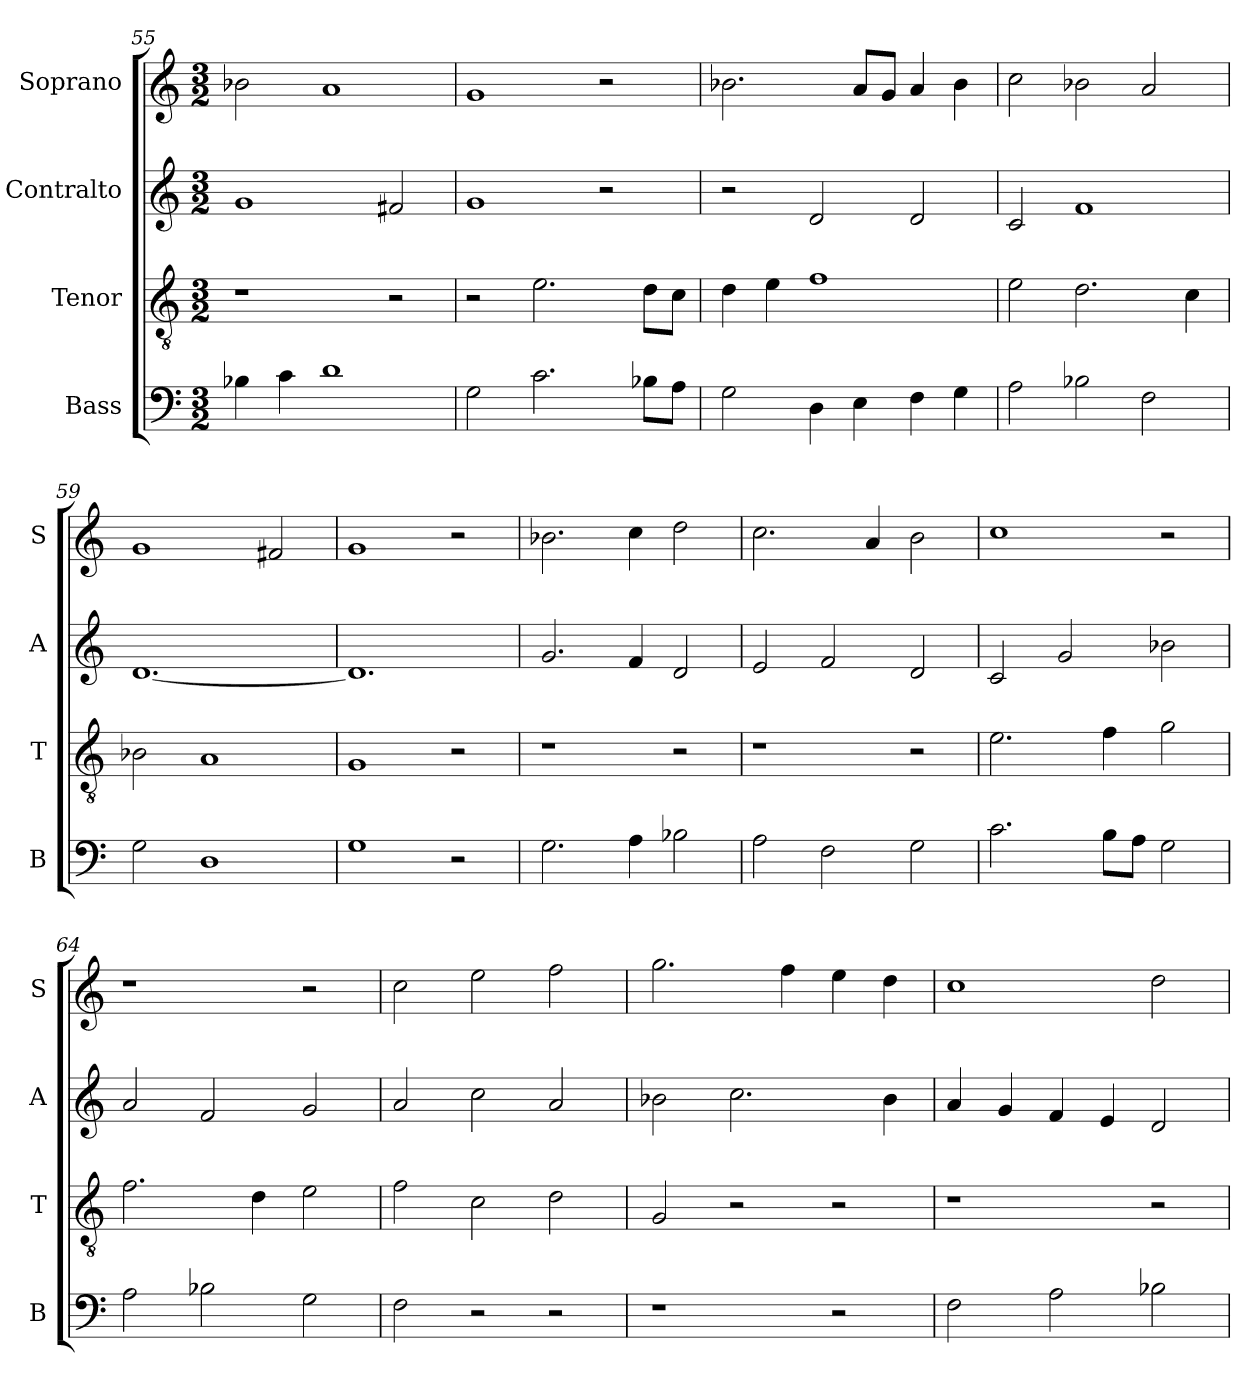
**kern	**kern	**kern	**kern
*part4	*part3	*part2	*part1
*staff4	*staff3	*staff2	*staff1
*I"Bass	*I"Tenor	*I"Contralto	*I"Soprano
*I'B	*I'T	*I'A	*I'S
*clefF4	*clefGv2	*clefG2	*clefG2
*k[]	*k[]	*k[]	*k[]
*M3/2	*M3/2	*M3/2	*M3/2
=55	=55	=55	=55
4B-X	1r	1g	2b-X
4c	.	.	.
1d	.	.	1a
.	2r	2f#X	.
=56	=56	=56	=56
2G	2r	1g	1g
2.c	2.e	.	.
.	.	2r	2r
8B-X\L	8d\L	.	.
8A\J	8c\J	.	.
=57	=57	=57	=57
2G	4d	2r	2.b-X
.	4e	.	.
4D	1f	2d	.
4E	.	.	8a/L
.	.	.	8g/J
4F	.	2d	4a
4G	.	.	4b-
=58	=58	=58	=58
2A	2e	2c	2cc
2B-X	2.d	1f	2b-X
2F	.	.	2a
.	4c	.	.
=59	=59	=59	=59
2G	2B-X	[1.d	1g
1D	1A	.	.
.	.	.	2f#X
=60	=60	=60	=60
1G	1G	1.d]	1g
2r	2r	.	2r
=61	=61	=61	=61
2.G	1r	2.g	2.b-X
4A	.	4f	4cc
2B-X	2r	2d	2dd
=62	=62	=62	=62
2A	1r	2e	2.cc
2F	.	2f	.
.	.	.	4a
2G	2r	2d	2b
=63	=63	=63	=63
2.c	2.e	2c	1cc
.	.	2g	.
8B\L	4f	.	.
8A\J	.	.	.
2G	2g	2b-X	2r
=64	=64	=64	=64
2A	2.f	2a	1r
2B-X	.	2f	.
.	4d	.	.
2G	2e	2g	2r
=65	=65	=65	=65
2F	2f	2a	2cc
2r	2c	2cc	2ee
2r	2d	2a	2ff
=66	=66	=66	=66
1r	2G	2b-X	2.gg
.	2r	2.cc	.
.	.	.	4ff
2r	2r	.	4ee
.	.	4b-	4dd
=67	=67	=67	=67
2F	1r	4a	1cc
.	.	4g	.
2A	.	4f	.
.	.	4e	.
2B-X	2r	2d	2dd
=	=	=	=
*-	*-	*-	*-
